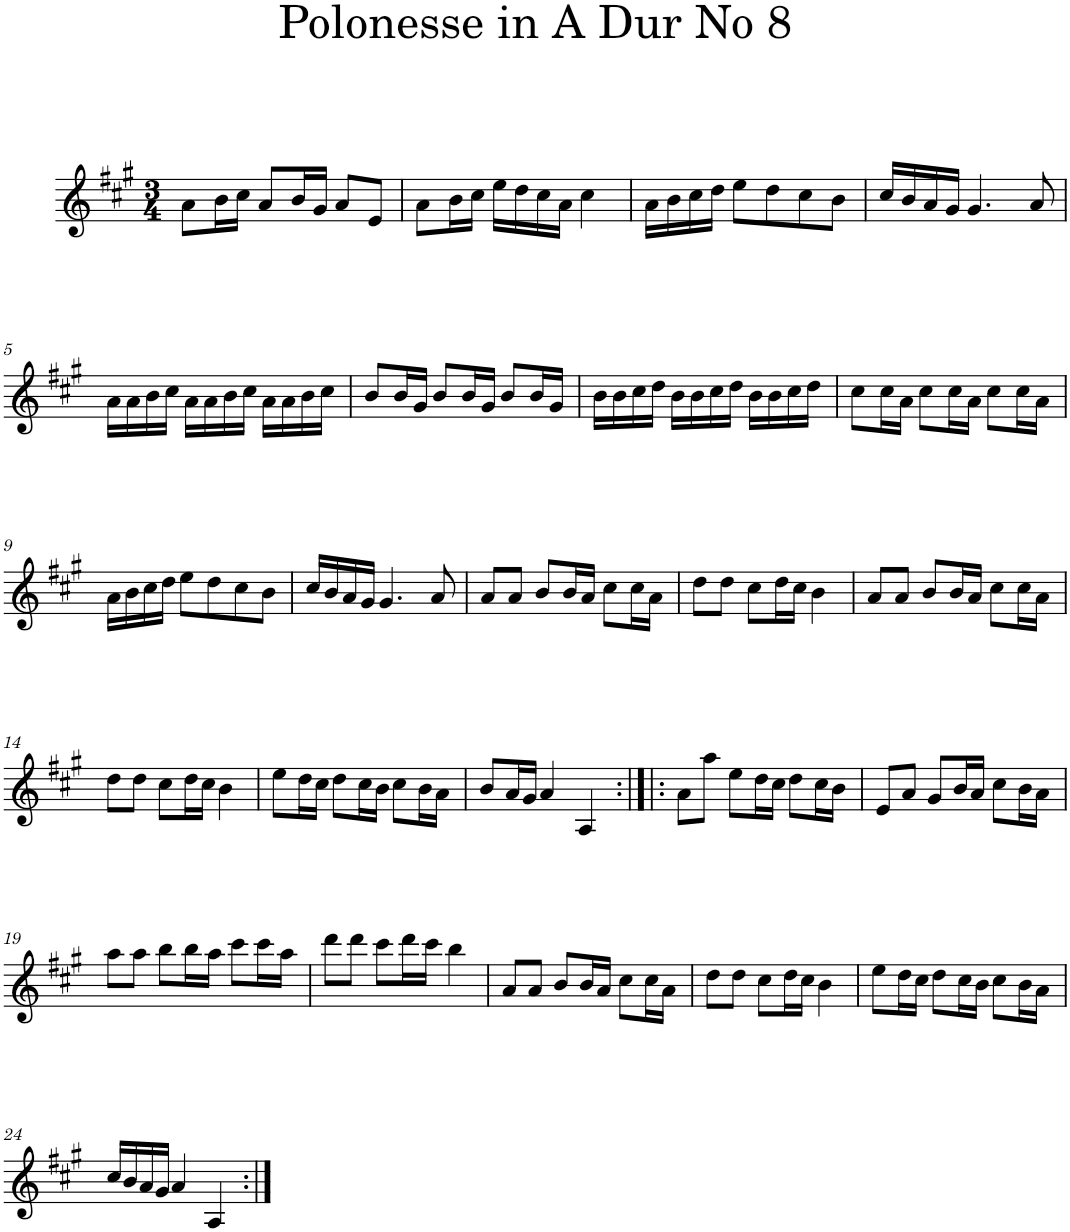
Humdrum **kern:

**kern
*part1
*staff1
*I"Piano
*I'Pno
*clefG2
*k[f#c#g#]
*A:
*M3/4
=1
8a\L
16b\L
16cc#\JJ
8a/L
16b/L
16g#/JJ
8a/L
8e/J
=2
8a\L
16b\L
16cc#\JJ
16ee\LL
16dd\
16cc#\
16a\JJ
4cc#\
=3
16a\LL
16b\
16cc#\
16dd\JJ
8ee\L
8dd\
8cc#\
8b\J
=4
16cc#/LL
16b/
16a/
16g#/JJ
4.g#/
8a/
!!LO:LB:g=z
=5
16a\LL
16a\
16b\
16cc#\JJ
16a\LL
16a\
16b\
16cc#\JJ
16a\LL
16a\
16b\
16cc#\JJ
=6
8b/L
16b/L
16g#/JJ
8b/L
16b/L
16g#/JJ
8b/L
16b/L
16g#/JJ
=7
16b\LL
16b\
16cc#\
16dd\JJ
16b\LL
16b\
16cc#\
16dd\JJ
16b\LL
16b\
16cc#\
16dd\JJ
=8
8cc#\L
16cc#\L
16a\JJ
8cc#\L
16cc#\L
16a\JJ
8cc#\L
16cc#\L
16a\JJ
!!LO:LB:g=z
=9
16a\LL
16b\
16cc#\
16dd\JJ
8ee\L
8dd\
8cc#\
8b\J
=10
16cc#/LL
16b/
16a/
16g#/JJ
4.g#/
8a/
=11
8a/L
8a/J
8b/L
16b/L
16a/JJ
8cc#\L
16cc#\L
16a\JJ
=12
8dd\L
8dd\J
8cc#\L
16dd\L
16cc#\JJ
4b\
=13
8a/L
8a/J
8b/L
16b/L
16a/JJ
8cc#\L
16cc#\L
16a\JJ
!!LO:LB:g=z
=14
8dd\L
8dd\J
8cc#\L
16dd\L
16cc#\JJ
4b\
=15
8ee\L
16dd\L
16cc#\JJ
8dd\L
16cc#\L
16b\JJ
8cc#\L
16b\L
16a\JJ
=16
8b/L
16a/L
16g#/JJ
4a/
4A/
=17:|!|:
8a\L
8aa\J
8ee\L
16dd\L
16cc#\JJ
8dd\L
16cc#\L
16b\JJ
=18
8e/L
8a/J
8g#/L
16b/L
16a/JJ
8cc#\L
16b\L
16a\JJ
!!LO:LB:g=z
=19
8aa\L
8aa\J
8bb\L
16bb\L
16aa\JJ
8ccc#\L
16ccc#\L
16aa\JJ
=20
8ddd\L
8ddd\J
8ccc#\L
16ddd\L
16ccc#\JJ
4bb\
=21
8a/L
8a/J
8b/L
16b/L
16a/JJ
8cc#\L
16cc#\L
16a\JJ
=22
8dd\L
8dd\J
8cc#\L
16dd\L
16cc#\JJ
4b\
=23
8ee\L
16dd\L
16cc#\JJ
8dd\L
16cc#\L
16b\JJ
8cc#\L
16b\L
16a\JJ
!!LO:LB:g=z
=24
16cc#/LL
16b/
16a/
16g#/JJ
4a/
4A/
=:|!
*-
